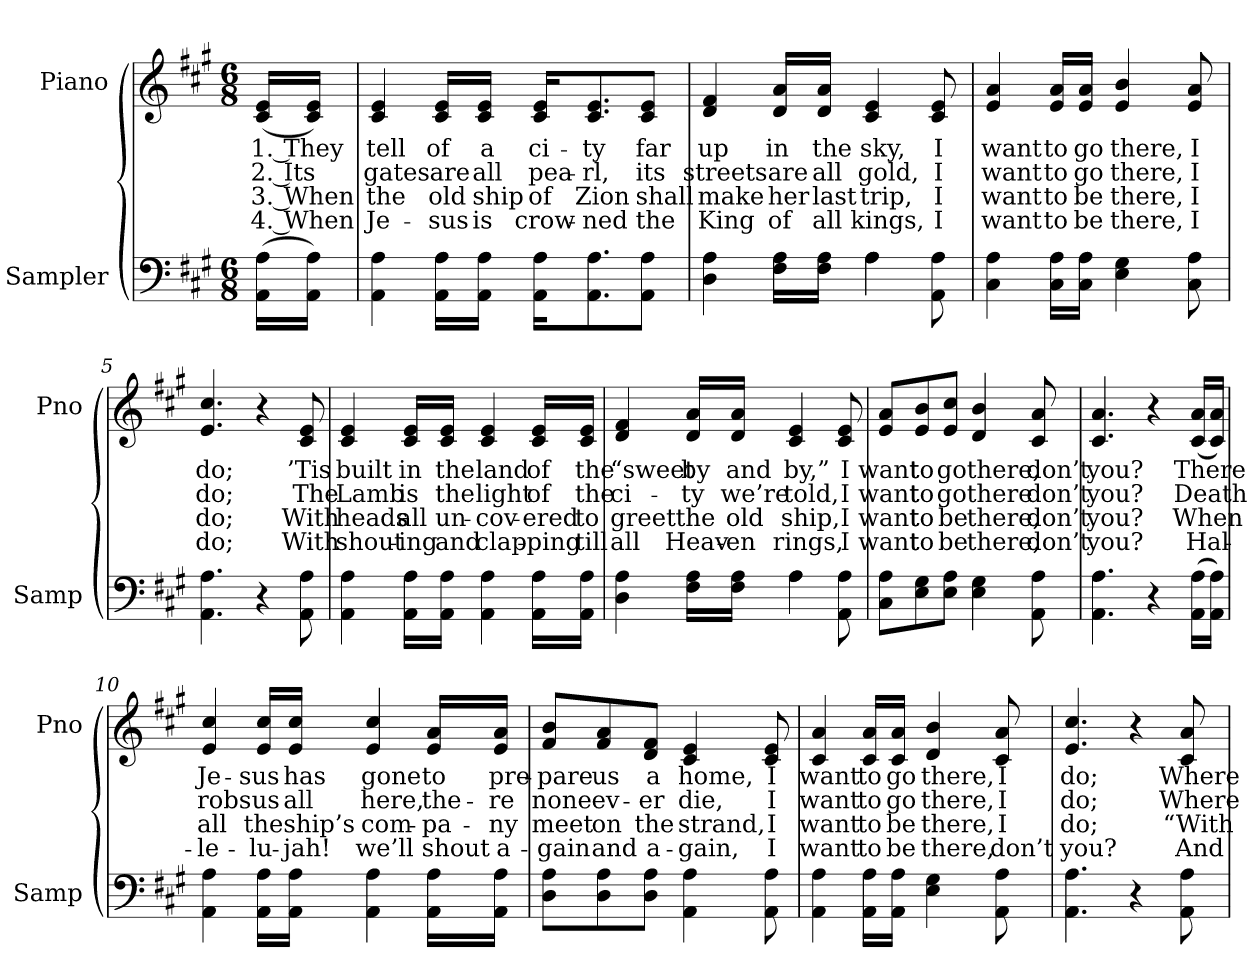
**kern	**kern	**text	**text	**text	**text
*part2	*part1	*part1	*part1	*part1	*part1
*staff2	*staff1	*staff1	*staff1	*staff1	*staff1
*I"Sampler	*I"Piano	*	*	*	*
*I'Samp	*I'Pno	*	*	*	*
*clefF4	*clefG2	*	*	*	*
*k[f#c#g#]	*k[f#c#g#]	*	*	*	*
*A:	*A:	*	*	*	*
*M6/8	*M6/8	*	*	*	*
=1	=1	=1	=1	=1	=1
(16AA\ 16A\LL	(16c#/ 16e/LL	1. They	2. Its	3. When	4. When
16AA\ 16A\JJ)	16c#/ 16e/JJ)	.	.	.	.
=2	=2	=2	=2	=2	=2
4AA 4A	4c# 4e	tell	gates	the	Je-
16AA\ 16A\LL	16c#/ 16e/LL	of	are	old	-sus
16AA\ 16A\JJ	16c#/ 16e/JJ	a	all	ship	is
16AA\ 16A\KL	16c#/ 16e/KL	ci-	pea-	of	crow-
8.AA\ 8.A\	8.c#/ 8.e/	-ty	-rl,	Zion	-ned
8AA\ 8A\J	8c#/ 8e/J	far	its	shall	the
=3	=3	=3	=3	=3	=3
*^	*	*	*	*	*
4D 4A	4.ryy	4d 4f#	up	streets	make	King
16F#\ 16A\LL	.	16d/ 16a/LL	in	are	her	of
16F#\ 16A\JJ	.	16d/ 16a/JJ	the	all	last	all
4A\	4A	4c# 4e	sky,	gold,	trip,	kings,
8AA 8A	8ryy	8c# 8e	I	I	I	I
*v	*v	*	*	*	*	*
=4	=4	=4	=4	=4	=4
4C# 4A	4e 4a	want	want	want	want
16C#\ 16A\LL	16e/ 16a/LL	to	to	to	to
16C#\ 16A\JJ	16e/ 16a/JJ	go	go	be	be
4E 4G#	4e 4b	there,	there,	there,	there,
8C# 8A	8e 8a	I	I	I	I
=5	=5	=5	=5	=5	=5
4.AA 4.A	4.e 4.cc#	do;	do;	do;	do;
4r	4r	.	.	.	.
8AA 8A	8c# 8e	’Tis	The	With	With
=6	=6	=6	=6	=6	=6
4AA 4A	4c# 4e	built	Lamb	heads	shout-
16AA\ 16A\LL	16c#/ 16e/LL	in	is	all	-ing
16AA\ 16A\JJ	16c#/ 16e/JJ	the	the	un-	and
4AA 4A	4c# 4e	land	light	-cov-	clap-
16AA\ 16A\LL	16c#/ 16e/LL	of	of	-ered	-ping
16AA\ 16A\JJ	16c#/ 16e/JJ	the	the	to	till
=7	=7	=7	=7	=7	=7
*^	*	*	*	*	*
4D 4A	4.ryy	4d 4f#	“sweet	ci-	greet	all
16F#\ 16A\LL	.	16d/ 16a/LL	by	-ty	the	Heav-
16F#\ 16A\JJ	.	16d/ 16a/JJ	and	we’re	old	-en
4A\	4A	4c# 4e	by,”	told,	ship,	rings,
8AA 8A	8ryy	8c# 8e	I	I	I	I
*v	*v	*	*	*	*	*
=8	=8	=8	=8	=8	=8
8C#\ 8A\L	8e/ 8a/L	want	want	want	want
8E\ 8G#\	8e/ 8b/	to	to	to	to
8E\ 8A\J	8e/ 8cc#/J	go	go	be	be
4E 4G#	4d 4b	there,	there	there,	there,
8AA 8A	8c# 8a	don’t	don’t	don’t	don’t
=9	=9	=9	=9	=9	=9
4.AA 4.A	4.c# 4.a	you?	you?	you?	you?
4r	4r	.	.	.	.
(16AA\ 16A\LL	(16c#/ 16a/LL	There	Death	When	Hal-
16AA\ 16A\JJ)	16c#/ 16a/JJ)	.	.	.	.
=10	=10	=10	=10	=10	=10
4AA 4A	4e 4cc#	Je-	robs	all	-le-
16AA\ 16A\LL	16e/ 16cc#/LL	-sus	us	the	-lu-
16AA\ 16A\JJ	16e/ 16cc#/JJ	has	all	ship’s	-jah!
4AA 4A	4e 4cc#	gone	here,	com-	we’ll
16AA\ 16A\LL	16e/ 16a/LL	to	the-	-pa-	shout
16AA\ 16A\JJ	16e/ 16a/JJ	pre-	-re	-ny	a-
=11	=11	=11	=11	=11	=11
8D\ 8A\L	8f#/ 8b/L	-pare	none	meet	-gain
8D\ 8A\	8f#/ 8a/	us	ev-	on	and
8D\ 8A\J	8d/ 8f#/J	a	-er	the	a-
4AA 4A	4c# 4e	home,	die,	strand,	-gain,
8AA 8A	8c# 8e	I	I	I	I
=12	=12	=12	=12	=12	=12
4AA 4A	4c# 4a	want	want	want	want
16AA\ 16A\LL	16c#/ 16a/LL	to	to	to	to
16AA\ 16A\JJ	16c#/ 16a/JJ	go	go	be	be
4E 4G#	4d 4b	there,	there,	there,	there,
8AA 8A	8c# 8a	I	I	I	don’t
=13	=13	=13	=13	=13	=13
4.AA 4.A	4.e 4.cc#	do;	do;	do;	you?
4r	4r	.	.	.	.
8AA 8A	8c# 8a	Where	Where	“With	And
=	=	=	=	=	=
*-	*-	*-	*-	*-	*-
